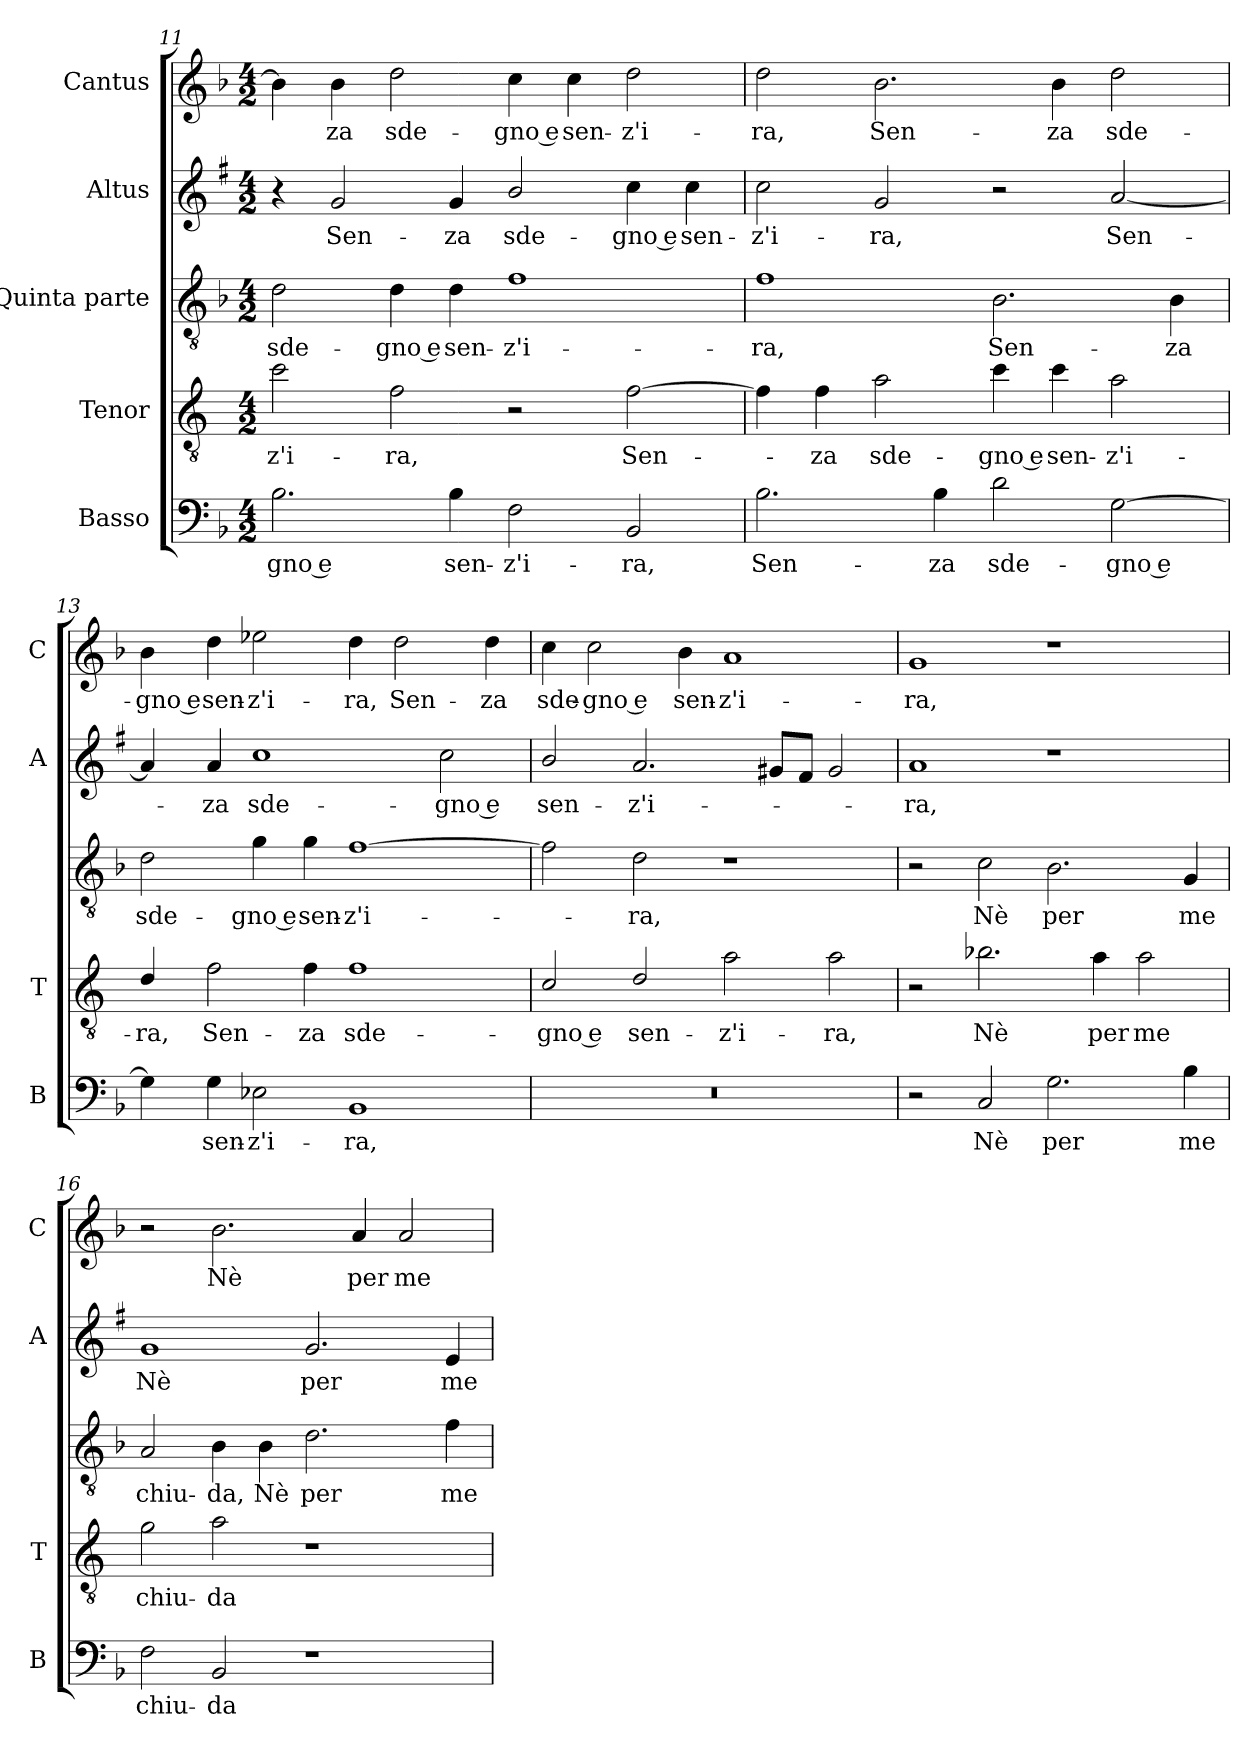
**kern	**text	**kern	**text	**kern	**text	**kern	**text	**kern	**text
*part5	*part5	*part4	*part4	*part3	*part3	*part2	*part2	*part1	*part1
*staff5	*staff5	*staff4	*staff4	*staff3	*staff3	*staff2	*staff2	*staff1	*staff1
*I"Basso	*	*I"Tenor	*	*I"Quinta parte	*	*I"Altus	*	*I"Cantus	*
*I'B	*	*I'T	*	*	*	*I'A	*	*I'C	*
*clefF4	*	*clefGv2	*	*clefGv2	*	*clefG2	*	*clefG2	*
*	*	*ITrd4c7	*	*	*	*ITrd1c2	*	*	*
*k[b-]	*	*k[b-]	*	*k[b-]	*	*k[b-]	*	*k[b-]	*
*F:	*	*F:	*	*F:	*	*F:	*	*F:	*
*M4/2	*	*M4/2	*	*M4/2	*	*M4/2	*	*M4/2	*
=11	=11	=11	=11	=11	=11	=11	=11	=11	=11
!	!LO:LY:b	!	!LO:LY:b	!	!LO:LY:b	!	!	!	!
2.B-\	-gno e	2f\	-z'i-	2d\	sde-	4r	.	4b-\]	.
!	!	!	!	!	!	!	!LO:LY:b	!	!LO:LY:b
.	.	.	.	.	.	2f/	Sen-	4b-\	-za
!	!	!	!LO:LY:b	!	!LO:LY:b	!	!	!	!LO:LY:b
.	.	2B-\	-ra,	4d\	-gno e	.	.	2dd\	sde-
!	!LO:LY:b	!	!	!	!LO:LY:b	!	!LO:LY:b	!	!
4B-\	sen-	.	.	4d\	sen-	4f/	-za	.	.
!	!LO:LY:b	!	!	!	!LO:LY:b	!	!LO:LY:b	!	!LO:LY:b
2F\	-z'i-	2r	.	1f	-z'i-	2a/	sde-	4cc\	-gno e
!	!	!	!	!	!	!	!	!	!LO:LY:b
.	.	.	.	.	.	.	.	4cc\	sen-
!	!LO:LY:b	!	!LO:LY:b	!	!	!	!LO:LY:b	!	!LO:LY:b
2BB-/	-ra,	[2B-\	Sen-	.	.	4b-\	-gno e	2dd\	-z'i-
!	!	!	!	!	!	!	!LO:LY:b	!	!
.	.	.	.	.	.	4b-\	sen-	.	.
=12	=12	=12	=12	=12	=12	=12	=12	=12	=12
!	!LO:LY:b	!	!	!	!LO:LY:b	!	!LO:LY:b	!	!LO:LY:b
2.B-\	Sen-	4B-\]	.	1f	-ra,	2b-\	-z'i-	2dd\	-ra,
!	!	!	!LO:LY:b	!	!	!	!	!	!
.	.	4B-\	-za	.	.	.	.	.	.
!	!	!	!LO:LY:b	!	!	!	!LO:LY:b	!	!LO:LY:b
.	.	2d\	sde-	.	.	2f/	-ra,	2.b-\	Sen-
!	!LO:LY:b	!	!	!	!	!	!	!	!
4B-\	-za	.	.	.	.	.	.	.	.
!	!LO:LY:b	!	!LO:LY:b	!	!LO:LY:b	!	!	!	!
2d\	sde-	4f\	-gno e	2.B-\	Sen-	2r	.	.	.
!	!	!	!LO:LY:b	!	!	!	!	!	!LO:LY:b
.	.	4f\	sen-	.	.	.	.	4b-\	-za
!	!LO:LY:b	!	!LO:LY:b	!	!	!	!LO:LY:b	!	!LO:LY:b
[2G\	-gno e	2d\	-z'i-	.	.	[2g/	Sen-	2dd\	sde-
!	!	!	!	!	!LO:LY:b	!	!	!	!
.	.	.	.	4B-\	-za	.	.	.	.
=13	=13	=13	=13	=13	=13	=13	=13	=13	=13
!	!	!	!LO:LY:b	!	!LO:LY:b	!	!	!	!LO:LY:b
4G\]	.	4G/	-ra,	2d\	sde-	4g/]	.	4b-\	-gno e
!	!LO:LY:b	!	!LO:LY:b	!	!	!	!LO:LY:b	!	!LO:LY:b
4G\	sen-	2B-\	Sen-	.	.	4g/	-za	4dd\	sen-
!	!LO:LY:b	!	!	!	!LO:LY:b	!	!LO:LY:b	!	!LO:LY:b
2E-X\	-z'i-	.	.	4g\	-gno e	1b-	sde-	2ee-X\	-z'i-
!	!	!	!LO:LY:b	!	!LO:LY:b	!	!	!	!
.	.	4B-\	-za	4g\	sen-	.	.	.	.
!	!LO:LY:b	!	!LO:LY:b	!	!LO:LY:b	!	!	!	!LO:LY:b
1BB-	-ra,	1B-	sde-	[1f	-z'i-	.	.	4dd\	-ra,
!	!	!	!	!	!	!	!	!	!LO:LY:b
.	.	.	.	.	.	.	.	2dd\	Sen-
!	!	!	!	!	!	!	!LO:LY:b	!	!
.	.	.	.	.	.	2b-\	-gno e	.	.
!	!	!	!	!	!	!	!	!	!LO:LY:b
.	.	.	.	.	.	.	.	4dd\	-za
!!LO:PB:g=z
=14	=14	=14	=14	=14	=14	=14	=14	=14	=14
!	!	!	!LO:LY:b	!	!	!	!LO:LY:b	!	!LO:LY:b
0r	.	2F/	-gno e	2f\]	.	2a/	sen-	4cc\	sde-
!	!	!	!	!	!	!	!	!	!LO:LY:b
.	.	.	.	.	.	.	.	2cc\	-gno e
!	!	!	!LO:LY:b	!	!LO:LY:b	!	!LO:LY:b	!	!
.	.	2G/	sen-	2d\	-ra,	2.g/	-z'i-	.	.
!	!	!	!	!	!	!	!	!	!LO:LY:b
.	.	.	.	.	.	.	.	4b-\	sen-
!	!	!	!LO:LY:b	!	!	!	!	!	!LO:LY:b
.	.	2d\	-z'i-	1r	.	.	.	1a	-z'i-
.	.	.	.	.	.	8f#X/L	.	.	.
.	.	.	.	.	.	8e/J	.	.	.
!	!	!	!LO:LY:b	!	!	!	!	!	!
.	.	2d\	-ra,	.	.	2f#/	.	.	.
=15	=15	=15	=15	=15	=15	=15	=15	=15	=15
!	!	!	!	!	!	!	!LO:LY:b	!	!LO:LY:b
2r	.	2r	.	2r	.	1g	-ra,	1g	-ra,
!	!LO:LY:b	!	!LO:LY:b	!	!LO:LY:b	!	!	!	!
2C/	Nè	2.e-X\	Nè	2c\	Nè	.	.	.	.
!	!LO:LY:b	!	!	!	!LO:LY:b	!	!	!	!
2.G\	per	.	.	2.B-\	per	1r	.	1r	.
!	!	!	!LO:LY:b	!	!	!	!	!	!
.	.	4d\	per	.	.	.	.	.	.
!	!	!	!LO:LY:b	!	!	!	!	!	!
.	.	2d\	me	.	.	.	.	.	.
!	!LO:LY:b	!	!	!	!LO:LY:b	!	!	!	!
4B-\	me	.	.	4G/	me	.	.	.	.
=16	=16	=16	=16	=16	=16	=16	=16	=16	=16
!	!LO:LY:b	!	!LO:LY:b	!	!LO:LY:b	!	!LO:LY:b	!	!
2F\	chiu-	2c\	chiu-	2A/	chiu-	1f	Nè	2r	.
!	!LO:LY:b	!	!LO:LY:b	!	!LO:LY:b	!	!	!	!LO:LY:b
2BB-/	-da	2d\	-da	4B-\	-da,	.	.	2.b-\	Nè
!	!	!	!	!	!LO:LY:b	!	!	!	!
.	.	.	.	4B-\	Nè	.	.	.	.
!	!	!	!	!	!LO:LY:b	!	!LO:LY:b	!	!
1r	.	1r	.	2.d\	per	2.f/	per	.	.
!	!	!	!	!	!	!	!	!	!LO:LY:b
.	.	.	.	.	.	.	.	4a/	per
!	!	!	!	!	!	!	!	!	!LO:LY:b
.	.	.	.	.	.	.	.	2a/	me
!	!	!	!	!	!LO:LY:b	!	!LO:LY:b	!	!
.	.	.	.	4f\	me	4d/	me	.	.
=	=	=	=	=	=	=	=	=	=
*-	*-	*-	*-	*-	*-	*-	*-	*-	*-
